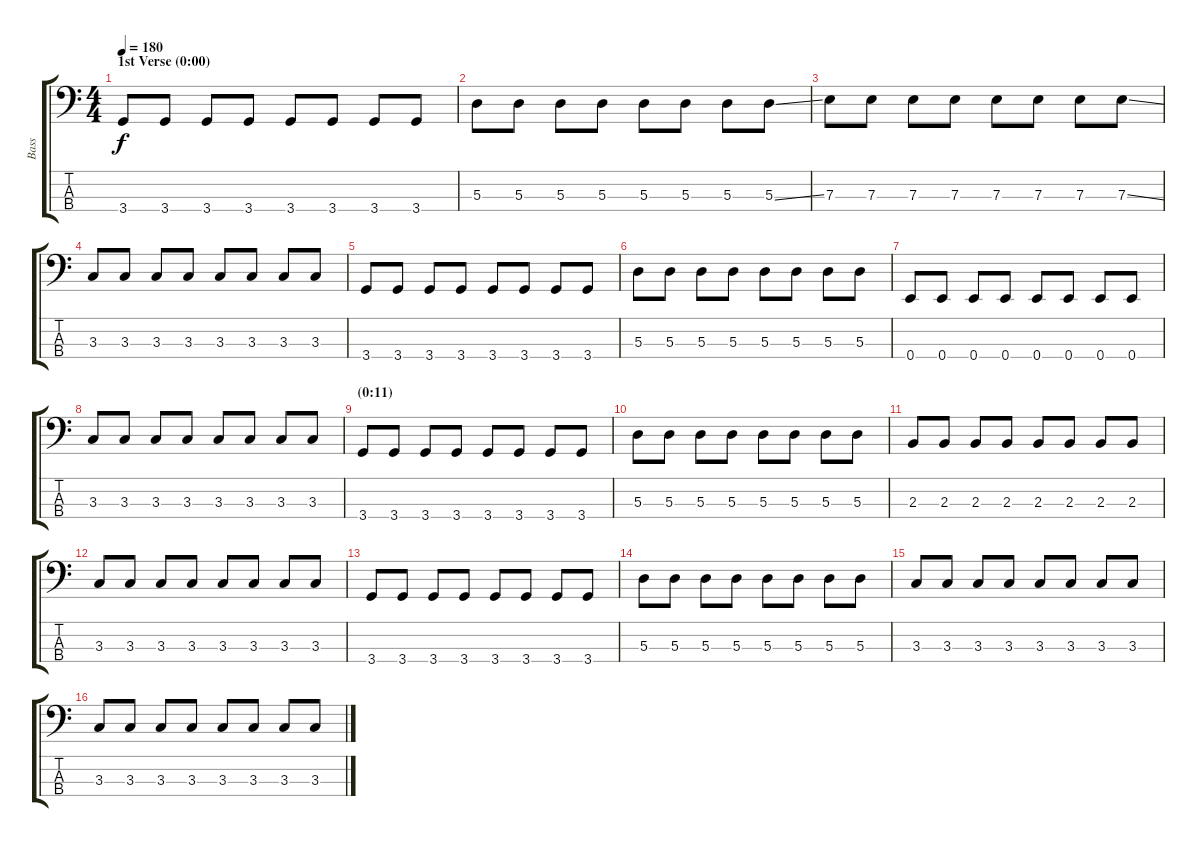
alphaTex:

\track ("Bass" "Bass") {instrument electricbassfinger}
\staff {score tabs}
\tuning (G2 D2 A1 E1) {hide}
\ts (4 4)
\section ("" "1st Verse (0:00)")
\tempo 180
\clef f4
\ks c
3.4.8{dy f instrument electricbassfinger} 3.4.8 3.4.8 3.4.8 3.4.8 3.4.8 3.4.8 3.4.8 |
5.3.8 5.3.8 5.3.8 5.3.8 5.3.8 5.3.8 5.3.8 5.3{ss}.8 |
7.3.8 7.3.8 7.3.8 7.3.8 7.3.8 7.3.8 7.3.8 7.3{ss}.8 |
3.3.8 3.3.8 3.3.8 3.3.8 3.3.8 3.3.8 3.3.8 3.3.8 |
3.4.8 3.4.8 3.4.8 3.4.8 3.4.8 3.4.8 3.4.8 3.4.8 |
5.3.8 5.3.8 5.3.8 5.3.8 5.3.8 5.3.8 5.3.8 5.3.8 |
0.4.8 0.4.8 0.4.8 0.4.8 0.4.8 0.4.8 0.4.8 0.4.8 |
3.3.8 3.3.8 3.3.8 3.3.8 3.3.8 3.3.8 3.3.8 3.3.8 |
\section ("" "(0:11)")
3.4.8 3.4.8 3.4.8 3.4.8 3.4.8 3.4.8 3.4.8 3.4.8 |
5.3.8 5.3.8 5.3.8 5.3.8 5.3.8 5.3.8 5.3.8 5.3.8 |
2.3.8 2.3.8 2.3.8 2.3.8 2.3.8 2.3.8 2.3.8 2.3.8 |
3.3.8 3.3.8 3.3.8 3.3.8 3.3.8 3.3.8 3.3.8 3.3.8 |
3.4.8 3.4.8 3.4.8 3.4.8 3.4.8 3.4.8 3.4.8 3.4.8 |
5.3.8 5.3.8 5.3.8 5.3.8 5.3.8 5.3.8 5.3.8 5.3.8 |
3.3.8 3.3.8 3.3.8 3.3.8 3.3.8 3.3.8 3.3.8 3.3.8 |
3.3.8 3.3.8 3.3.8 3.3.8 3.3.8 3.3.8 3.3.8 3.3.8
